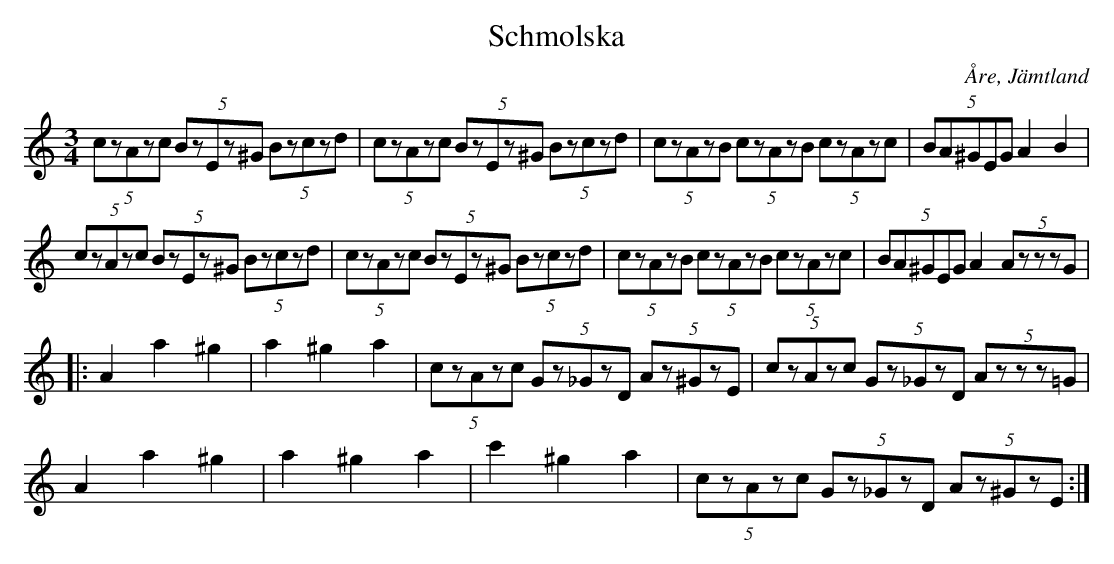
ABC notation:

X:1
T:Schmolska
O:Åre, Jämtland
M:3/4
L:1/8
K:Am
(5:2 czAzc (5:2BzEz^G (5:2Bzczd| (5:2 czAzc (5:2BzEz^G (5:2Bzczd|(5:2czAzB (5:2czAzB (5:2czAzc| (5:2BA^GEG  A2 B2|
 (5:2 czAzc (5:2BzEz^G (5:2Bzczd| (5:2 czAzc (5:2BzEz^G (5:2Bzczd|(5:2czAzB (5:2czAzB (5:2czAzc| (5:2BA^GEG  A2 (5:2 AzzzG|
|:A2 a2 ^g2|a2 ^g2 a2| (5:2 czAzc (5:2Gz_GzD (5:2Az^GzE | (5:2 czAzc (5:2Gz_GzD (5:2 Azzz=G|
A2 a2 ^g2|a2 ^g2 a2| c'2 ^g2 a2  | (5:2 czAzc (5:2Gz_GzD (5:2Az^GzE :|
